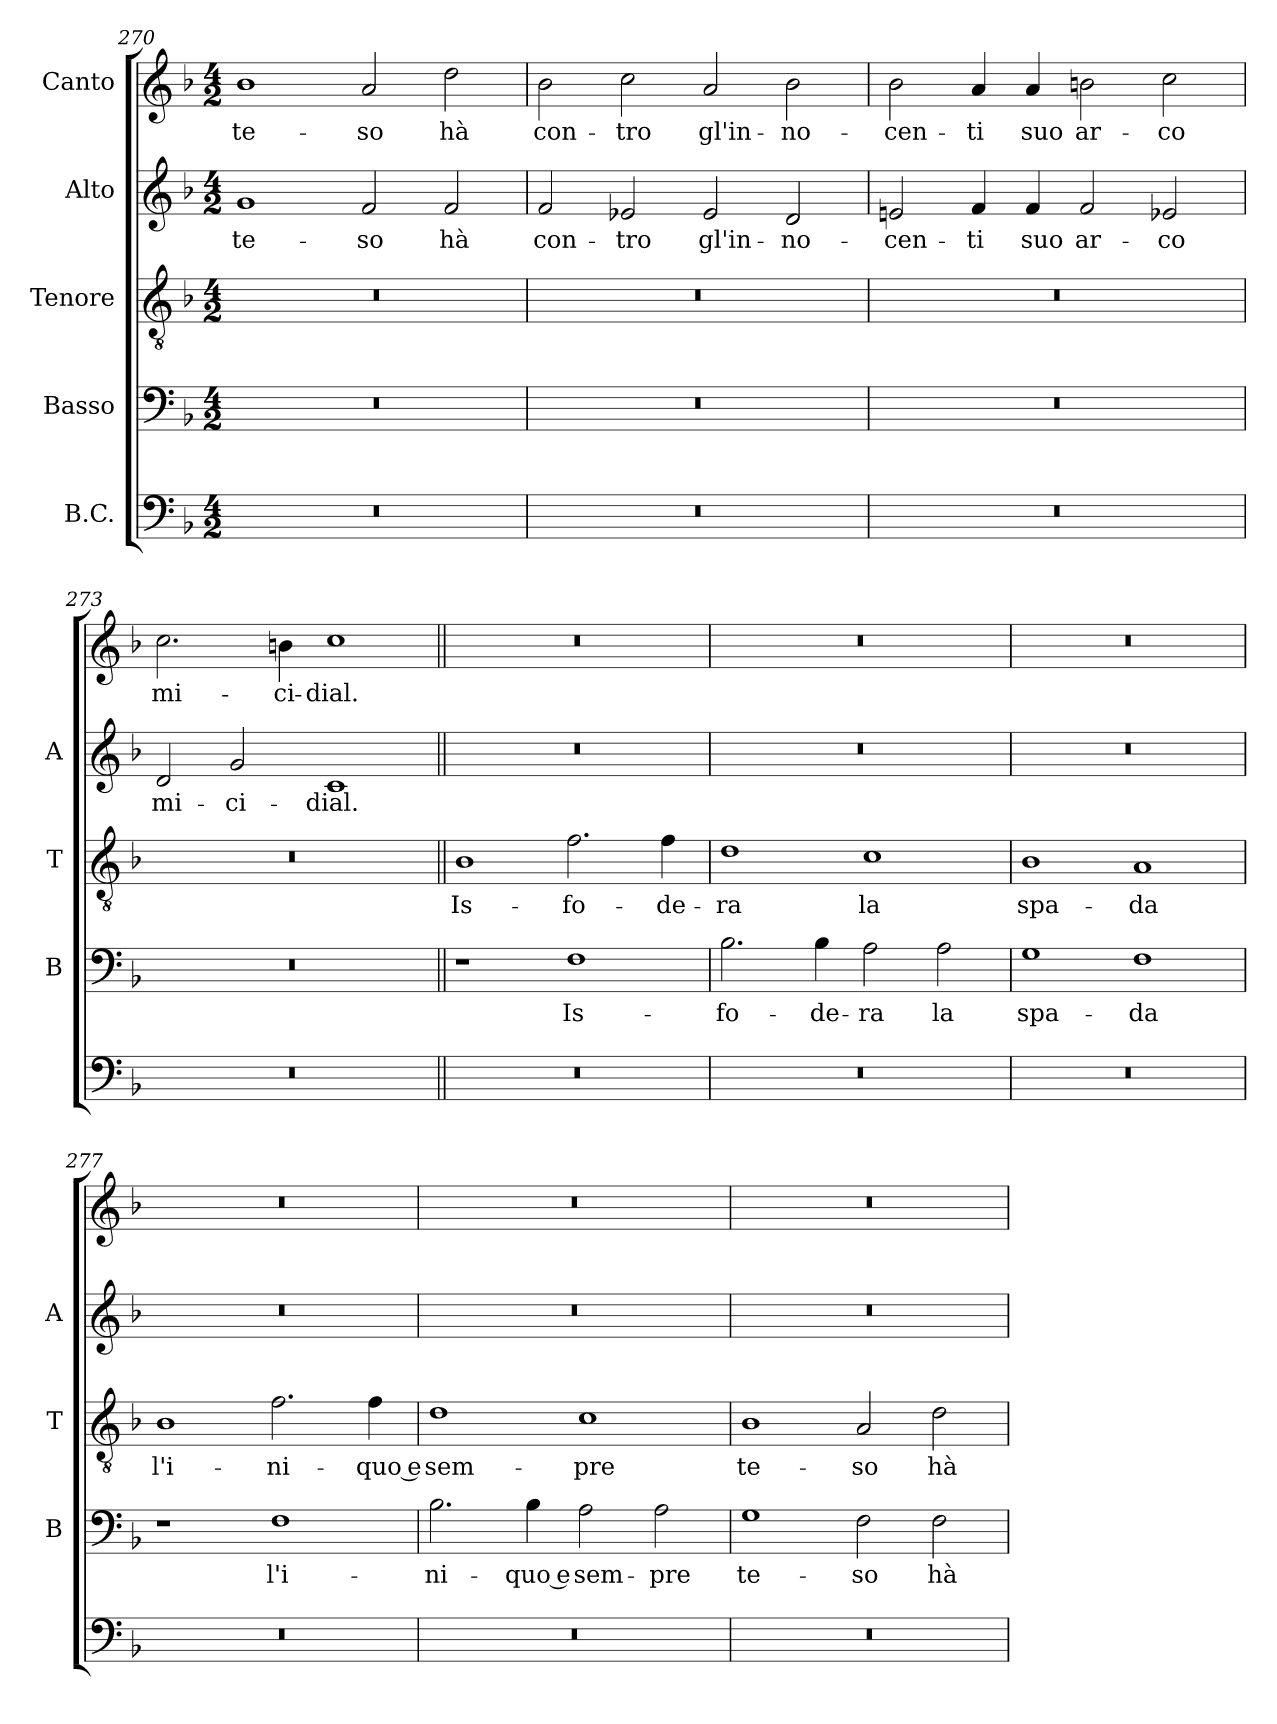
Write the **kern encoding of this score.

**kern	**kern	**text	**kern	**text	**kern	**text	**kern	**text
*part5	*part4	*part4	*part3	*part3	*part2	*part2	*part1	*part1
*staff5	*staff4	*staff4	*staff3	*staff3	*staff2	*staff2	*staff1	*staff1
*I"B.C.	*I"Basso	*	*I"Tenore	*	*I"Alto	*	*I"Canto	*
*	*I'B	*	*I'T	*	*I'A	*	*	*
!!LO:LB:g=z
*clefF4	*clefF4	*	*clefGv2	*	*clefG2	*	*clefG2	*
*k[b-]	*k[b-]	*	*k[b-]	*	*k[b-]	*	*k[b-]	*
*F:	*F:	*	*F:	*	*F:	*	*F:	*
*M4/2	*M4/2	*	*M4/2	*	*M4/2	*	*M4/2	*
=270	=270	=270	=270	=270	=270	=270	=270	=270
!	!	!	!	!	!	!LO:LY:b	!	!LO:LY:b
0r	0r	.	0r	.	1g	te-	1b-	te-
!	!	!	!	!	!	!LO:LY:b	!	!LO:LY:b
.	.	.	.	.	2f/	-so	2a/	-so
!	!	!	!	!	!	!LO:LY:b	!	!LO:LY:b
.	.	.	.	.	2f/	hà	2dd\	hà
=271	=271	=271	=271	=271	=271	=271	=271	=271
!	!	!	!	!	!	!LO:LY:b	!	!LO:LY:b
0r	0r	.	0r	.	2f/	con-	2b-\	con-
!	!	!	!	!	!	!LO:LY:b	!	!LO:LY:b
.	.	.	.	.	2e-X/	-tro	2cc\	-tro
!	!	!	!	!	!	!LO:LY:b	!	!LO:LY:b
.	.	.	.	.	2e-/	gl'in-	2a/	gl'in-
!	!	!	!	!	!	!LO:LY:b	!	!LO:LY:b
.	.	.	.	.	2d/	-no-	2b-\	-no-
=272	=272	=272	=272	=272	=272	=272	=272	=272
!	!	!	!	!	!	!LO:LY:b	!	!LO:LY:b
0r	0r	.	0r	.	2eni/	-cen-	2b-\	-cen-
!	!	!	!	!	!	!LO:LY:b	!	!LO:LY:b
.	.	.	.	.	4f/	-ti	4a/	-ti
!	!	!	!	!	!	!LO:LY:b	!	!LO:LY:b
.	.	.	.	.	4f/	suo	4a/	suo
!	!	!	!	!	!	!LO:LY:b	!	!LO:LY:b
.	.	.	.	.	2f/	ar-	2bn\	ar-
!	!	!	!	!	!	!LO:LY:b	!	!LO:LY:b
.	.	.	.	.	2e-X/	-co	2cc\	-co
=273	=273	=273	=273	=273	=273	=273	=273	=273
!	!	!	!	!	!	!LO:LY:b	!	!LO:LY:b
0r	0r	.	0r	.	2d/	mi-	2.cc\	mi-
!	!	!	!	!	!	!LO:LY:b	!	!
.	.	.	.	.	2g/	-ci-	.	.
!	!	!	!	!	!	!	!	!LO:LY:b
.	.	.	.	.	.	.	4bn\	-ci-
!	!	!	!	!	!	!LO:LY:b	!	!LO:LY:b
.	.	.	.	.	1c	-dial.	1cc	-dial.
!!LO:LB:g=z
=274||	=274||	=274||	=274||	=274||	=274||	=274||	=274||	=274||
!	!	!	!	!LO:LY:b	!	!	!	!
0r	1r	.	1B-	Is-	0r	.	0r	.
!	!	!LO:LY:b	!	!LO:LY:b	!	!	!	!
.	1F	Is-	2.f\	-fo-	.	.	.	.
!	!	!	!	!LO:LY:b	!	!	!	!
.	.	.	4f\	-de-	.	.	.	.
=275	=275	=275	=275	=275	=275	=275	=275	=275
!	!	!LO:LY:b	!	!LO:LY:b	!	!	!	!
0r	2.B-\	-fo-	1d	-ra	0r	.	0r	.
!	!	!LO:LY:b	!	!	!	!	!	!
.	4B-\	-de-	.	.	.	.	.	.
!	!	!LO:LY:b	!	!LO:LY:b	!	!	!	!
.	2A\	-ra	1c	la	.	.	.	.
!	!	!LO:LY:b	!	!	!	!	!	!
.	2A\	la	.	.	.	.	.	.
=276	=276	=276	=276	=276	=276	=276	=276	=276
!	!	!LO:LY:b	!	!LO:LY:b	!	!	!	!
0r	1G	spa-	1B-	spa-	0r	.	0r	.
!	!	!LO:LY:b	!	!LO:LY:b	!	!	!	!
.	1F	-da	1A	-da	.	.	.	.
=277	=277	=277	=277	=277	=277	=277	=277	=277
!	!	!	!	!LO:LY:b	!	!	!	!
0r	1r	.	1B-	l'i-	0r	.	0r	.
!	!	!LO:LY:b	!	!LO:LY:b	!	!	!	!
.	1F	l'i-	2.f\	-ni-	.	.	.	.
!	!	!	!	!LO:LY:b	!	!	!	!
.	.	.	4f\	-quo e	.	.	.	.
=278	=278	=278	=278	=278	=278	=278	=278	=278
!	!	!LO:LY:b	!	!LO:LY:b	!	!	!	!
0r	2.B-\	-ni-	1d	sem-	0r	.	0r	.
!	!	!LO:LY:b	!	!	!	!	!	!
.	4B-\	-quo e	.	.	.	.	.	.
!	!	!LO:LY:b	!	!LO:LY:b	!	!	!	!
.	2A\	sem-	1c	-pre	.	.	.	.
!	!	!LO:LY:b	!	!	!	!	!	!
.	2A\	-pre	.	.	.	.	.	.
!!LO:PB:g=z
=279	=279	=279	=279	=279	=279	=279	=279	=279
!	!	!LO:LY:b	!	!LO:LY:b	!	!	!	!
0r	1G	te-	1B-	te-	0r	.	0r	.
!	!	!LO:LY:b	!	!LO:LY:b	!	!	!	!
.	2F\	-so	2A/	-so	.	.	.	.
!	!	!LO:LY:b	!	!LO:LY:b	!	!	!	!
.	2F\	hà	2d\	hà	.	.	.	.
=	=	=	=	=	=	=	=	=
*-	*-	*-	*-	*-	*-	*-	*-	*-
